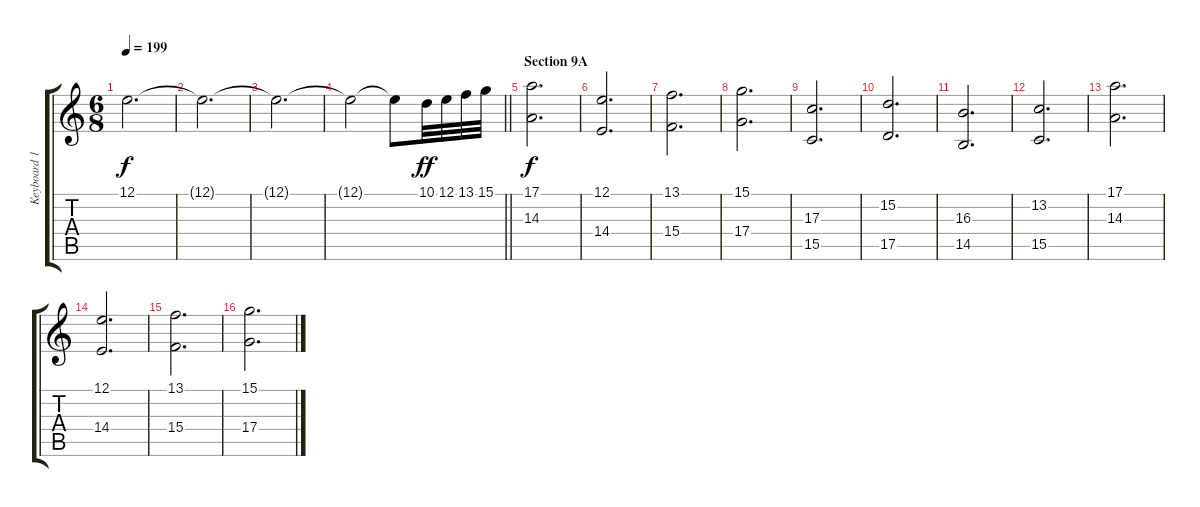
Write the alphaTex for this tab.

\track ("Keyboard 1" "Keyboard 1") {instrument stringensemble1}
\staff {score tabs}
\tuning (E4 B3 G3 D3 A2 E2) {hide}
\ts (6 8)
\tempo 199
\clef g2
\ks c
12.1.2{d dy f} |
12.1{t}.2{d} |
12.1{t}.2{d} |
\barLineRight lightlight
12.1{t}.2 12.1{t}.8 10.1.32{dy ff} 12.1.32 13.1.32 15.1.32 |
\section ("" "Section 9A")
(17.1 14.3).2{d dy f} |
(12.1 14.4).2{d} |
(13.1 15.4).2{d} |
(15.1 17.4).2{d} |
(17.3 15.5).2{d} |
(15.2 17.5).2{d} |
(16.3 14.5).2{d} |
(13.2 15.5).2{d} |
(17.1 14.3).2{d} |
(12.1 14.4).2{d} |
(13.1 15.4).2{d} |
(15.1 17.4).2{d}
